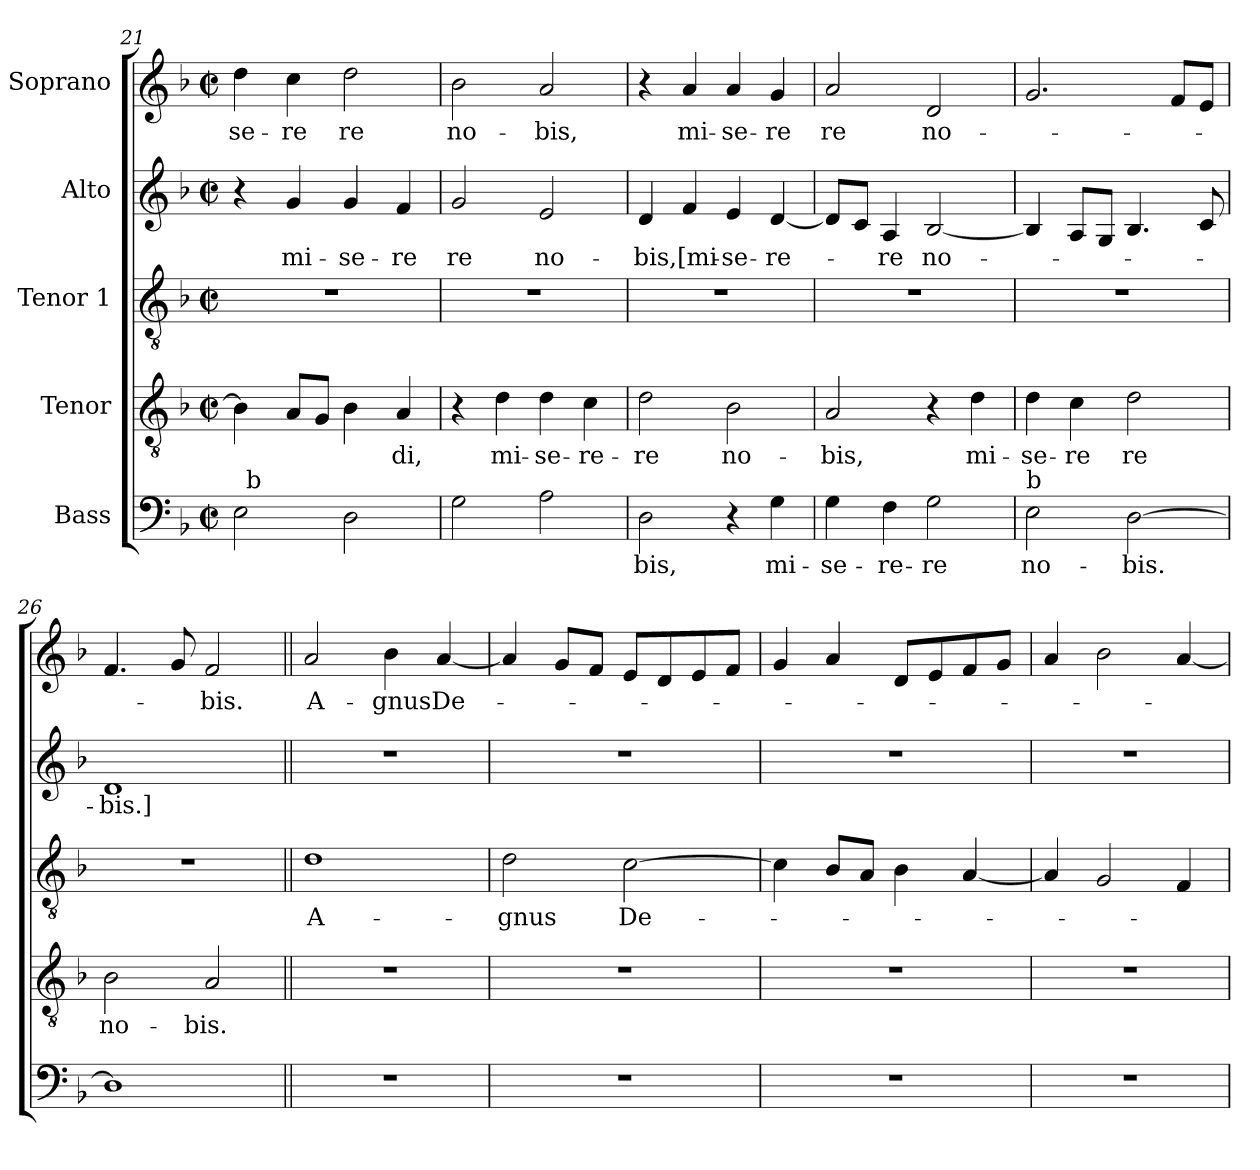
**kern	**text	**kern	**text	**kern	**text	**kern	**text	**kern	**text
*part5	*part5	*part4	*part4	*part3	*part3	*part2	*part2	*part1	*part1
*staff5	*staff5	*staff4	*staff4	*staff3	*staff3	*staff2	*staff2	*staff1	*staff1
*I"Bass	*	*I"Tenor	*	*I"Tenor 1	*	*I"Alto	*	*I"Soprano	*
*clefF4	*	*clefGv2	*	*clefGv2	*	*clefG2	*	*clefG2	*
*k[b-]	*	*k[b-]	*	*k[b-]	*	*k[b-]	*	*k[b-]	*
*F:	*	*F:	*	*F:	*	*F:	*	*F:	*
*M2/2	*	*M2/2	*	*M2/2	*	*M2/2	*	*M2/2	*
*met(c|)	*	*met(c|)	*	*met(c|)	*	*met(c|)	*	*met(c|)	*
=21	=21	=21	=21	=21	=21	=21	=21	=21	=21
*^	*	*	*	*	*	*	*	*	*
2E\	32ryy	.	4B-\]	.	1r	.	4r	.	4dd\	-se-
!	!LO:TX:a:t=b	!	!	!	!	!	!	!	!	!
.	2ryy	.	.	.	.	.	.	.	.	.
.	.	.	8A/L	.	.	.	4g/	mi-	4cc\	-re
.	.	.	8G/J	.	.	.	.	.	.	.
2D\	.	.	4B-\	.	.	.	4g/	-se-	2dd\	re
.	4...ryy	.	.	.	.	.	.	.	.	.
.	.	.	4A/	-di,	.	.	4f/	-re	.	.
*v	*v	*	*	*	*	*	*	*	*	*
=22	=22	=22	=22	=22	=22	=22	=22	=22	=22
2G\	.	4r	.	1r	.	2g/	re	2b-\	no-
.	.	4d\	mi-	.	.	.	.	.	.
2A\	.	4d\	-se-	.	.	2e/	no-	2a/	-bis,
.	.	4c\	-re-	.	.	.	.	.	.
=23	=23	=23	=23	=23	=23	=23	=23	=23	=23
2D\	-bis,	2d\	-re	1r	.	4d/	-bis,	4r	.
.	.	.	.	.	.	4f/	[mi-	4a/	mi-
4r	.	2B-\	no-	.	.	4e/	-se-	4a/	-se-
4G\	mi-	.	.	.	.	[4d/	-re-	4g/	-re
=24	=24	=24	=24	=24	=24	=24	=24	=24	=24
4G\	-se-	2A/	-bis,	1r	.	8d/L]	.	2a/	re
.	.	.	.	.	.	8c/J	.	.	.
4F\	-re-	.	.	.	.	4A/	-re	.	.
2G\	-re	4r	.	.	.	[2B-/	no-	2d/	no-
.	.	4d\	mi-	.	.	.	.	.	.
=25	=25	=25	=25	=25	=25	=25	=25	=25	=25
!LO:TX:a:t=b	!	!	!	!	!	!	!	!	!
2E\	no-	4d\	-se-	1r	.	4B-/]	.	2.g/	.
.	.	4c\	-re	.	.	8A/L	.	.	.
.	.	.	.	.	.	8G/J	.	.	.
[2D\	-bis.	2d\	re	.	.	4.B-/	.	.	.
.	.	.	.	.	.	.	.	8f/L	.
.	.	.	.	.	.	8c/	.	8e/J	.
=26	=26	=26	=26	=26	=26	=26	=26	=26	=26
1D]	.	2B-\	no-	1r	.	1d	-bis.]	4.f/	.
.	.	.	.	.	.	.	.	8g/	.
.	.	2A/	-bis.	.	.	.	.	2f/	-bis.
!!LO:LB:g=z
=27||	=27||	=27||	=27||	=27||	=27||	=27||	=27||	=27||	=27||
1r	.	1r	.	1d	A-	1r	.	2a/	A-
.	.	.	.	.	.	.	.	4b-\	-gnus
.	.	.	.	.	.	.	.	[4a/	De-
=28	=28	=28	=28	=28	=28	=28	=28	=28	=28
1r	.	1r	.	2d\	-gnus	1r	.	4a/]	.
.	.	.	.	.	.	.	.	8g/L	.
.	.	.	.	.	.	.	.	8f/J	.
.	.	.	.	[2c\	De-	.	.	8e/L	.
.	.	.	.	.	.	.	.	8d/	.
.	.	.	.	.	.	.	.	8e/	.
.	.	.	.	.	.	.	.	8f/J	.
=29	=29	=29	=29	=29	=29	=29	=29	=29	=29
1r	.	1r	.	4c\]	.	1r	.	4g/	.
.	.	.	.	8B-/L	.	.	.	4a/	.
.	.	.	.	8A/J	.	.	.	.	.
.	.	.	.	4B-\	.	.	.	8d/L	.
.	.	.	.	.	.	.	.	8e/	.
.	.	.	.	[4A/	.	.	.	8f/	.
.	.	.	.	.	.	.	.	8g/J	.
=30	=30	=30	=30	=30	=30	=30	=30	=30	=30
1r	.	1r	.	4A/]	.	1r	.	4a/	.
.	.	.	.	2G/	.	.	.	2b-\	.
.	.	.	.	4F/	.	.	.	[4a/	.
=	=	=	=	=	=	=	=	=	=
*-	*-	*-	*-	*-	*-	*-	*-	*-	*-
